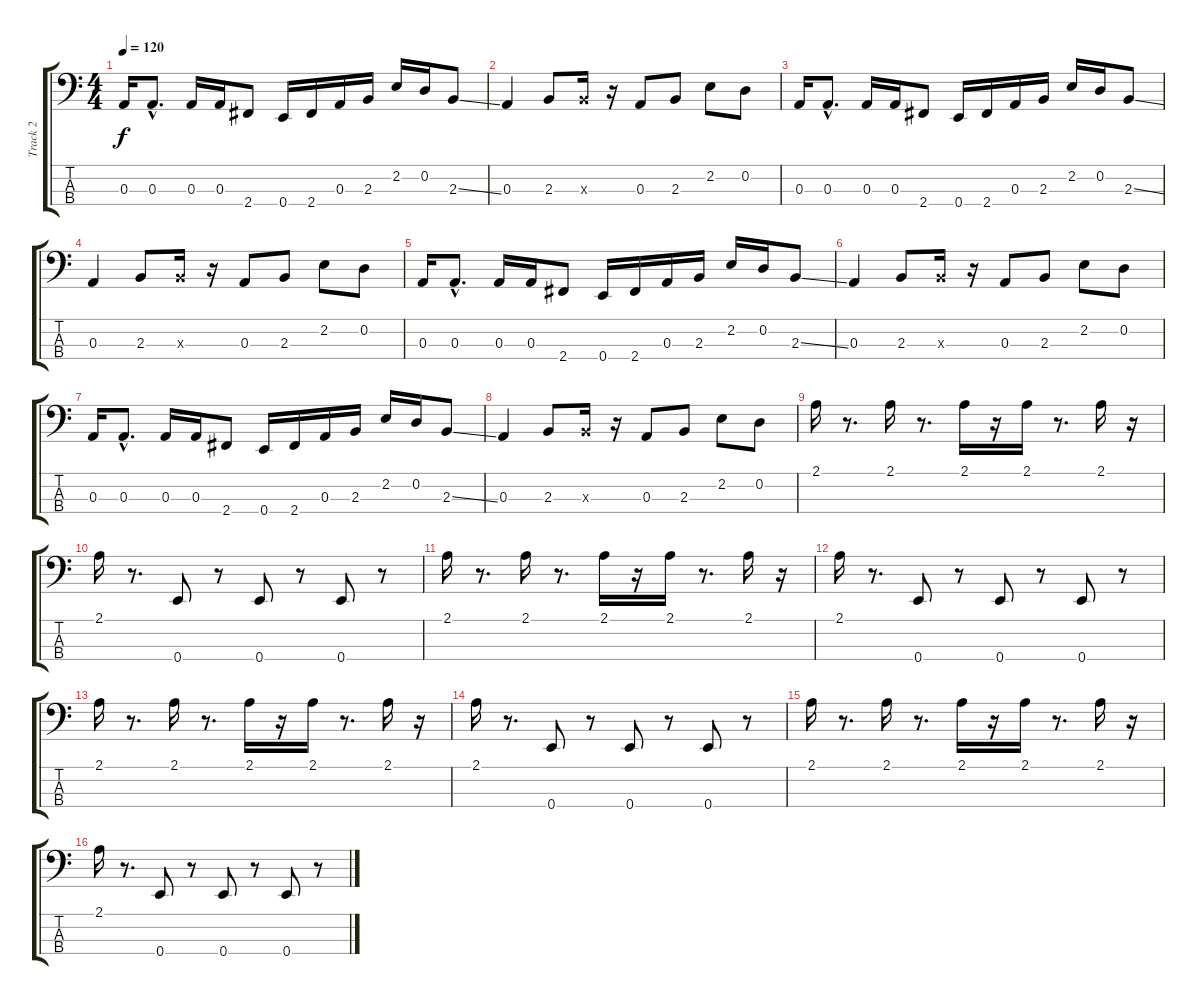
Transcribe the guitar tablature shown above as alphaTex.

\track ("Track 2" "Track 2") {instrument electricbassfinger}
\staff {score tabs}
\tuning (G2 D2 A1 E1) {hide}
\ts (4 4)
\tempo 120
\clef f4
\ks c
0.3.16{dy f} 0.3{hac}.8{d} 0.3.16 0.3.16 2.4.8 0.4.16 2.4.16 0.3.16 2.3.16 2.2.16 0.2.16 2.3{ss}.8 |
0.3.4 2.3.8 2.3{x}.16 r.16 0.3.8 2.3.8 2.2.8 0.2.8 |
0.3.16 0.3{hac}.8{d} 0.3.16 0.3.16 2.4.8 0.4.16 2.4.16 0.3.16 2.3.16 2.2.16 0.2.16 2.3{ss}.8 |
0.3.4 2.3.8 2.3{x}.16 r.16 0.3.8 2.3.8 2.2.8 0.2.8 |
0.3.16 0.3{hac}.8{d} 0.3.16 0.3.16 2.4.8 0.4.16 2.4.16 0.3.16 2.3.16 2.2.16 0.2.16 2.3{ss}.8 |
0.3.4 2.3.8 2.3{x}.16 r.16 0.3.8 2.3.8 2.2.8 0.2.8 |
0.3.16 0.3{hac}.8{d} 0.3.16 0.3.16 2.4.8 0.4.16 2.4.16 0.3.16 2.3.16 2.2.16 0.2.16 2.3{ss}.8 |
0.3.4 2.3.8 2.3{x}.16 r.16 0.3.8 2.3.8 2.2.8 0.2.8 |
2.1.16 r.8{d} 2.1.16 r.8{d} 2.1.16 r.16 2.1.16 r.8{d} 2.1.16 r.16 |
2.1.16 r.8{d} 0.4.8 r.8 0.4.8 r.8 0.4.8 r.8 |
2.1.16 r.8{d} 2.1.16 r.8{d} 2.1.16 r.16 2.1.16 r.8{d} 2.1.16 r.16 |
2.1.16 r.8{d} 0.4.8 r.8 0.4.8 r.8 0.4.8 r.8 |
2.1.16 r.8{d} 2.1.16 r.8{d} 2.1.16 r.16 2.1.16 r.8{d} 2.1.16 r.16 |
2.1.16 r.8{d} 0.4.8 r.8 0.4.8 r.8 0.4.8 r.8 |
2.1.16 r.8{d} 2.1.16 r.8{d} 2.1.16 r.16 2.1.16 r.8{d} 2.1.16 r.16 |
2.1.16 r.8{d} 0.4.8 r.8 0.4.8 r.8 0.4.8 r.8
